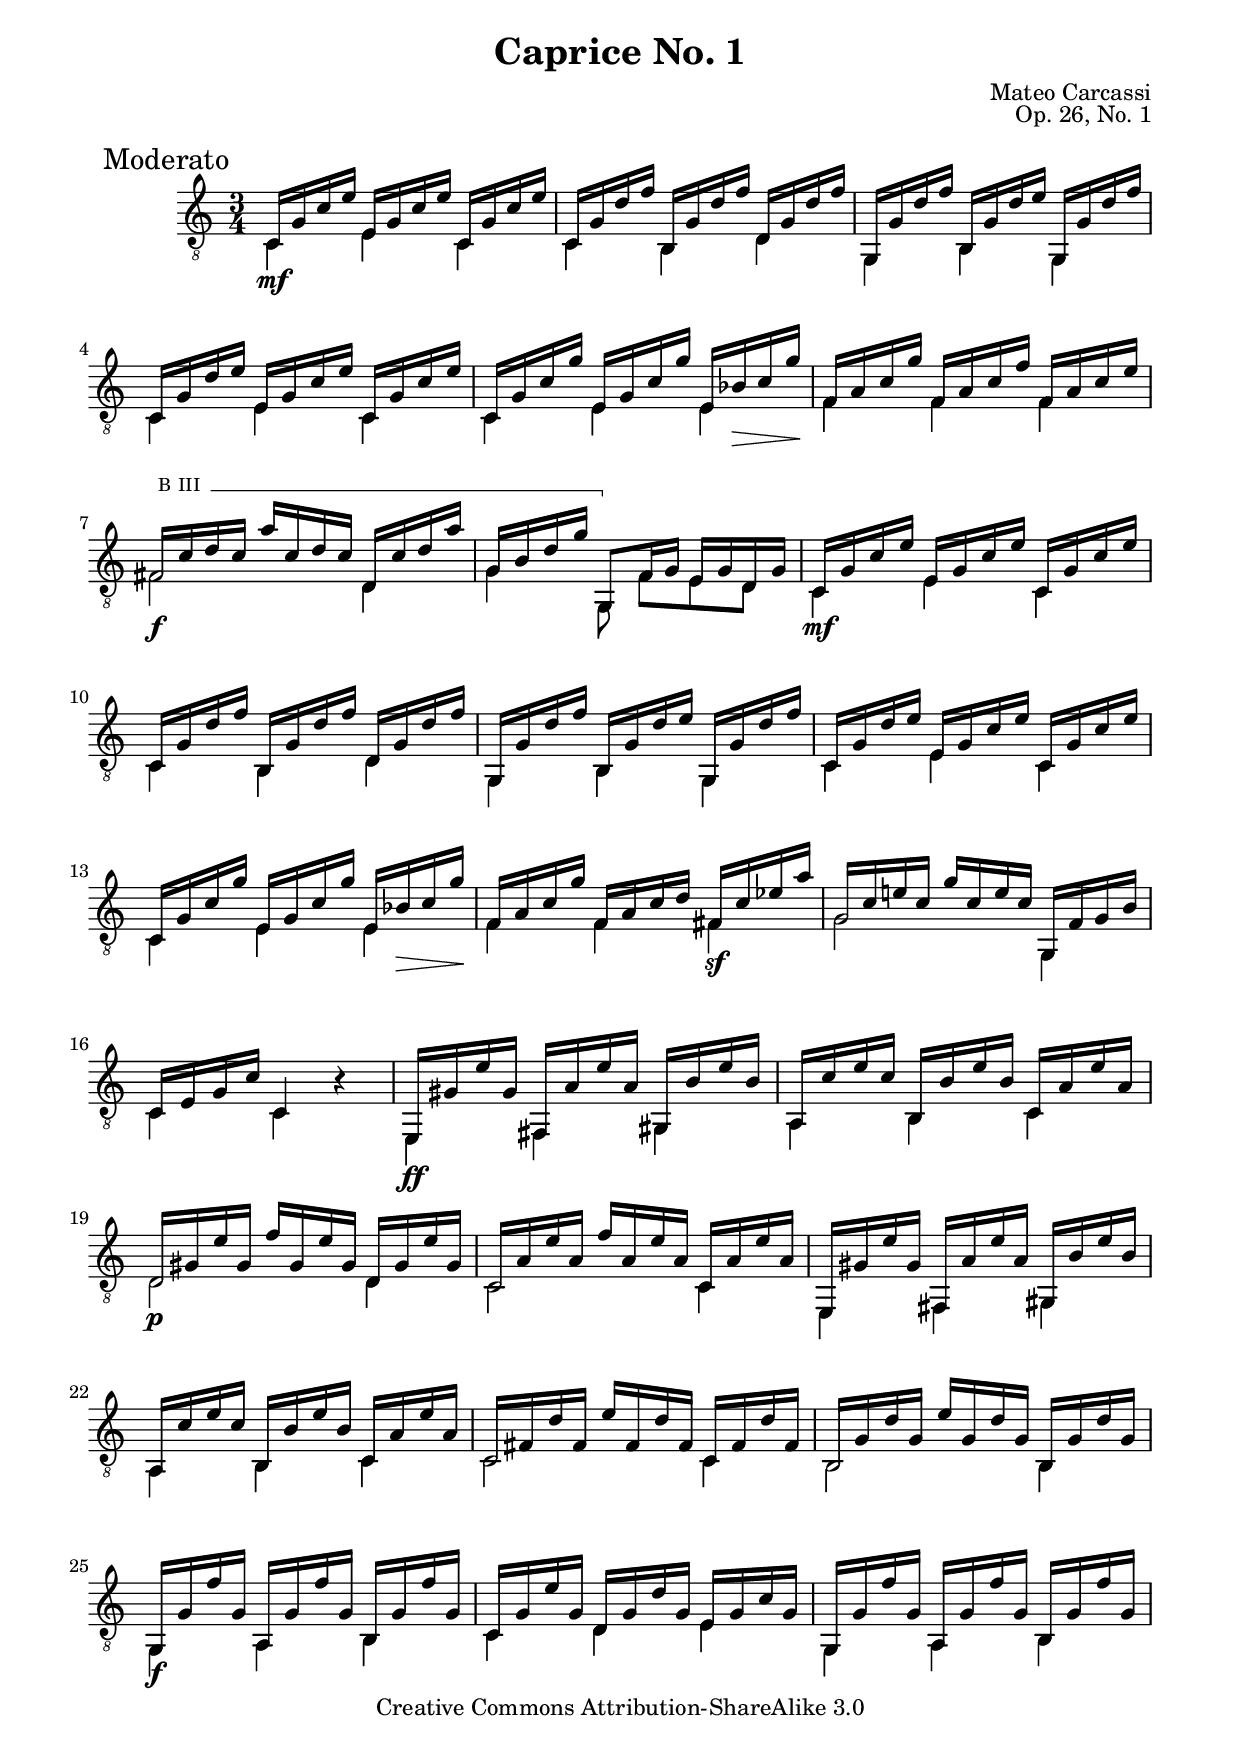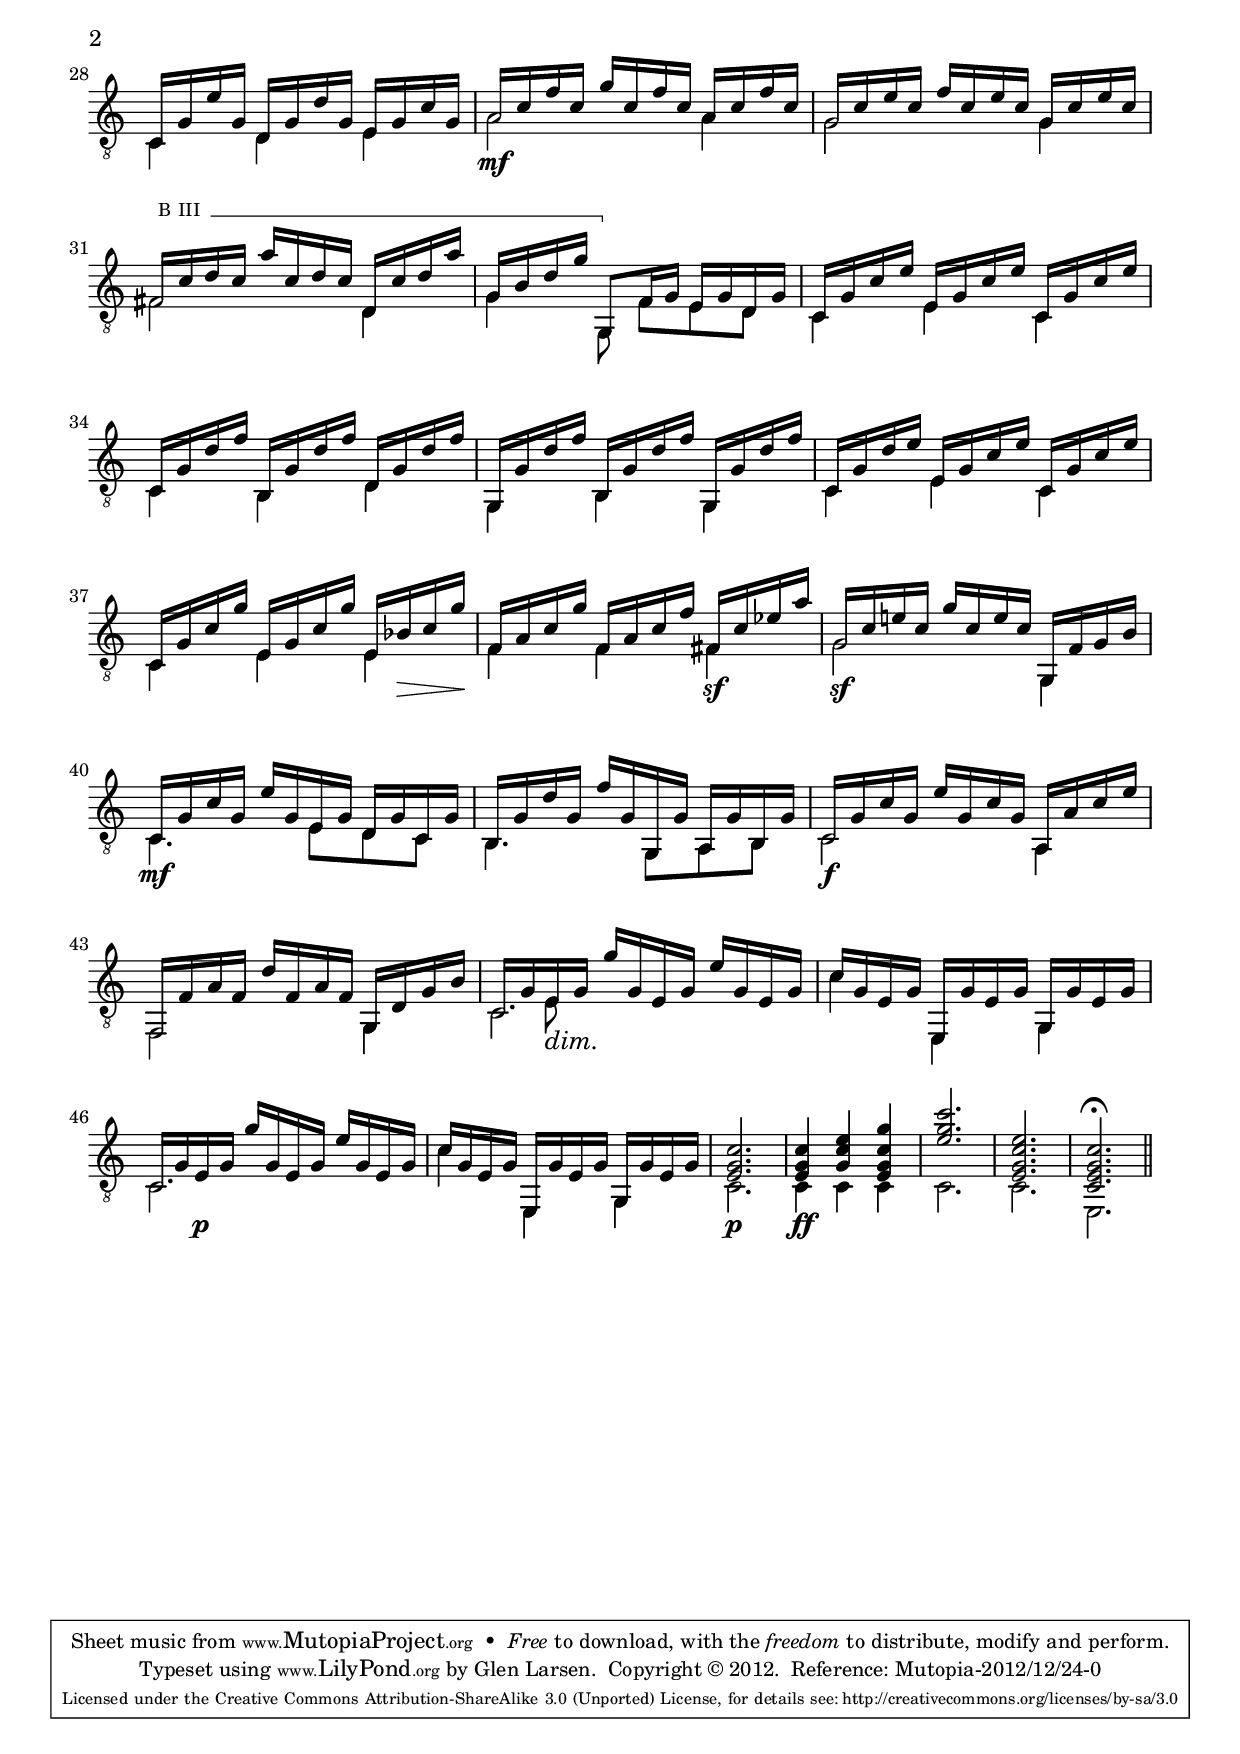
\version "2.16.1"

\header {
  title = "Caprice No. 1"
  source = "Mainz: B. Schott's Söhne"
  % Statens musikbibliotek - The Music Library of Sweden
  % Boije 91
  composer = "Mateo Carcassi"
  opus = "Op. 26, No. 1"
  year = "ca. 1827"
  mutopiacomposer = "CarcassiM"
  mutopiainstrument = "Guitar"
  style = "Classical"
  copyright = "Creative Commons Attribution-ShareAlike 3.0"
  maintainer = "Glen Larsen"
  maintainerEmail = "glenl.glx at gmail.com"
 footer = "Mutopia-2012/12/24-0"
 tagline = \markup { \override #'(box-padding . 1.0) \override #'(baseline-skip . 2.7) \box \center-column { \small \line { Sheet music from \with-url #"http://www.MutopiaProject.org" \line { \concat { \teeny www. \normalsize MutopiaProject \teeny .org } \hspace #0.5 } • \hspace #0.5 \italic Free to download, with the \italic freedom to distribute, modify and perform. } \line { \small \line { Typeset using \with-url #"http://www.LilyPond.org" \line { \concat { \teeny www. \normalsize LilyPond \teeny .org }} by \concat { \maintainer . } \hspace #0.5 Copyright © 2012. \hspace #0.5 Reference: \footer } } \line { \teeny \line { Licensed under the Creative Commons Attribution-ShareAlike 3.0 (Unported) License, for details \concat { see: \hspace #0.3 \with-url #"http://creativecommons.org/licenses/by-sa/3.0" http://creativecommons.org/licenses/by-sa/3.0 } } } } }
}

\paper {
  line-width = 18.0\cm
  markup-system-spacing #'padding = #2
}

commonVar = {
  \override Score.RehearsalMark #'break-align-symbols = #'(time-signature)
  \override Score.KeySignature #'break-align-anchor-alignment = #LEFT
  \mergeDifferentlyHeadedOn
  \mergeDifferentlyDottedOn
}

\layout {
  \context {
    \Voice
    \override StringNumber #'stencil = ##f
  }
}


dynamicMarkup = {
  \mark "Moderato"
  s2.\mf s2.*3 s2 s16 s\> s s\!
  s2.
  s2.\f s2.
  s2.\mf s2.*3 s2 s16 s\> s s\!
  s2 s4\sf
  s2.*2
  s2.\ff
  s2. s2.\p
  s2.*5 s2.\f
  s2.*3 s2.\mf
  s2. s2.
  s2.* 5 s2 s16 s\> s s\!
  s2 s4\sf
  s2\sf s4
  s4.\mf s4.
  s2. s2.\f
  \dimTextDim
  s2. s8 s8\> s8\! s4.
  \dimHairpin
  s2. s8 s8\p s2
  s2. s2.\p
  s2.\ff
}

%% Syntax: \bbarre #"text" { notes } - text = any number of box
bbarre =
#(define-music-function (barre location str music) (string? ly:music?)
   (let ((elts (extract-named-music music '(NoteEvent EventChord))))
     (if (pair? elts)
         (let ((first-element (first elts))
               (last-element (last elts)))
           (set! (ly:music-property first-element 'articulations)
                 (cons (make-music 'TextSpanEvent 'span-direction -1)
                       (ly:music-property first-element 'articulations)))
           (set! (ly:music-property last-element 'articulations)
                 (cons (make-music 'TextSpanEvent 'span-direction 1)
                       (ly:music-property last-element 'articulations))))))
   #{
       \once \override TextSpanner #'font-size = #-2
       \once \override TextSpanner #'font-shape = #'upright
       \once \override TextSpanner #'staff-padding = #3
       \once \override TextSpanner #'style = #'line
       \once \override TextSpanner #'to-barline = ##f
       \once \override TextSpanner #'bound-details =
            #`((left
                (text . ,#{ \markup { \draw-line #'( 0 . -.5) } #})
                (Y . 0)
                (padding . 0.25)
                (attach-dir . -2))
               (right
                (text . ,#{ \markup { \draw-line #'( 0 . -.5) } #})
                (Y . 0)
                (padding . 0.25)
                (attach-dir . 2)))
       %% uncomment this line for make full barred
       \once  \override TextSpanner #'bound-details #'left #'text =  \markup { "B" #str " "}
       $music
   #})



%% Upper Voice Parts
%% -----------------
upperVoiceA = \relative c {
  \voiceOne
  c16 g' c e e, g c e c, g' c e |
  c,16 g' d' f b,, g' d' f d, g d' f |
  g,,16 g' d' f b,, g' d' e g,, g' d' f |
  c,16 g' d' e e, g c e c, g' c e |
  c,16 g' c g' e, g c g' e, bes' c g' |
}

upperVoiceB = \relative c {
  f16 a c g' f, a c f f, a c e |
  \set minimumFret=3
  \bbarre #"III" { fis,16 c' d c a' c, d c d, c' d a' |
  g,16 b d g g,,8 } f'16 g e g d g |
  \set minimumFret=0
}

upperVoiceC = \relative c {
  f16 a c g' f, a c d fis, c'\3 ees a |
  g,16 c e! c g' c, e c g, f' g b |
  c,16 e g c c,4 b'\rest |
  e,,16 gis' e' gis, fis, a' e' a, gis, b' e b |
  a,16 c' e c b, b' e b c, a' e' a, |
  d,16 gis e' gis, f' gis, e' gis, d gis e' gis, |
  c,16 a' e' a, f' a, e' a, c, a' e' a, |
  e,16 gis' e' gis, fis, a' e' a, gis, b' e b |
  a,16 c' e c b, b' e b c, a' e' a, |
  c,16 fis d' fis, e' fis, d' fis, c fis d' fis, |
  b,16 g' d' g, e' g, d' g, b, g' d' g, |
  \repeat unfold 2 {
    g,16 g' f' g, a, g' f' g, b, g' f' g, |
    c,16 g' e' g, d g d' g, e g c g |
  }
  a16 c f c g' c, f c a c f c |
  g16 c e c f c e c g c e c |

  \barNumberCheck #31
  \set minimumFret=3
  \bbarre #"III" { fis,16 c' d c a' c, d c d, c' d a' |
  g,16 b d g g,,8 } f'16 g e g d g |
  \set minimumFret=0
  c,16 g' c e e, g c e c, g' c e |
  c,16 g' d' f b,, g' d' f d, g d' f |
  g,,16 g' d' f b,, g' d' f g,, g' d' f |
  c,16 g' d' e e, g c e c, g' c e |
  c,16 g' c g' e, g c g' e, bes' c g' |

  f,16 a c g' f, a c f fis, c'\3 ees a |
  g,16 c e! c g' c, e c g, f' g b |
  c,16 g' c g e' g, e g d g c, g' |
  b,16 g' d' g, f' g, g, g' a, g' b, g' |
  c,16 g' c g e' g, c g a, a' c e |
  f,,16 f' a f d' f, a f g, d' g b |
  \repeat unfold 2 {
    c,16 g' e g g' g, e g e' g, e g |
    c16 g e g e, g' e g g, g' e g |
  }
  <e g c>2. |
  <e g c>4 <g c e> <e g c g'> |
  <e' g c>2. |
  <e, g c e>2. |
  <c e g c>2.\fermata
  \bar "||"
}

%% Lower Voice Parts
%% -----------------
lowerVoiceA = \relative c {
  \voiceTwo
  c4 e c |
  c4 b d |
  g,4 b g |
  c4 e c |
  c4 e e |
}

lowerVoiceB = \relative c {
  f4 f f |
  \set minimumFret=3
  fis2 d4 |
  g4 g,8 f'[ e d] |
  \set minimumFret=0
}

lowerVoiceC = \relative c {
  f4 f fis |
  g2 g,4 |
  c4 c s |
  e,4 fis gis |
  a4 b c |
  d2 d4 |
  c2 c4 |
  e,4 fis gis |
  a4 b c |
  c2 c4 |
  b2 b4 |
  \repeat unfold 2 {
    g4 a b |
    c4 d e |
  }
  a2 a4 |
  g2 g4 |
  \set minimumFret=3
  fis2 d4 |
  g4 g,8 f'[ e d] |
  \set minimumFret=0

  c4 e c |
  c4 b d |
  g,4 b g |
  c4 e c |
  c4 e e |

  f4 f fis |
  g2 g,4 |
  c4. e8 d c |
  b4. g8 a b |
  c2 a4 |
  f2 g4 |
  \barNumberCheck #44
  << {\stemDown s8 e'8 s2 } \\ {c2.} >>|
  c'4 e,, g |
  c2. |
  c'4 e,, g |
  c2. |
  c4 c c |
  c2._\6 |
  c2. |
  e,2. |
}

upperVoice = {
  \upperVoiceA
  \barNumberCheck #6
  \upperVoiceB
  \barNumberCheck #9
  \upperVoiceA
  \barNumberCheck #14
  \upperVoiceC
}
lowerVoice = {
  \lowerVoiceA
  \lowerVoiceB
  \lowerVoiceA
  \lowerVoiceC
}

\score {
  <<
    \new Staff = "Guitar" \with {
      midiInstrument = #"acoustic guitar (nylon)"
    } <<
      \commonVar
      \clef "treble_8"
      \key c \major
      \time 3/4
      \context Voice = "upperVoice" \upperVoice
      \context Voice = "lowerVoice" \lowerVoice
      \new Dynamics { \dynamicMarkup }
    >>
%{
    \new TabStaff = "guitar tab" \with {
      restrainOpenStrings = ##t
    }
    <<
      \clef moderntab
      \context TabVoice = "upperVoice" \upperVoice
      \context TabVoice = "lowerVoice" \lowerVoice
    >>
%}
  >>
  \layout {}
  \midi {
    \tempo 4 = 100
  }
}
